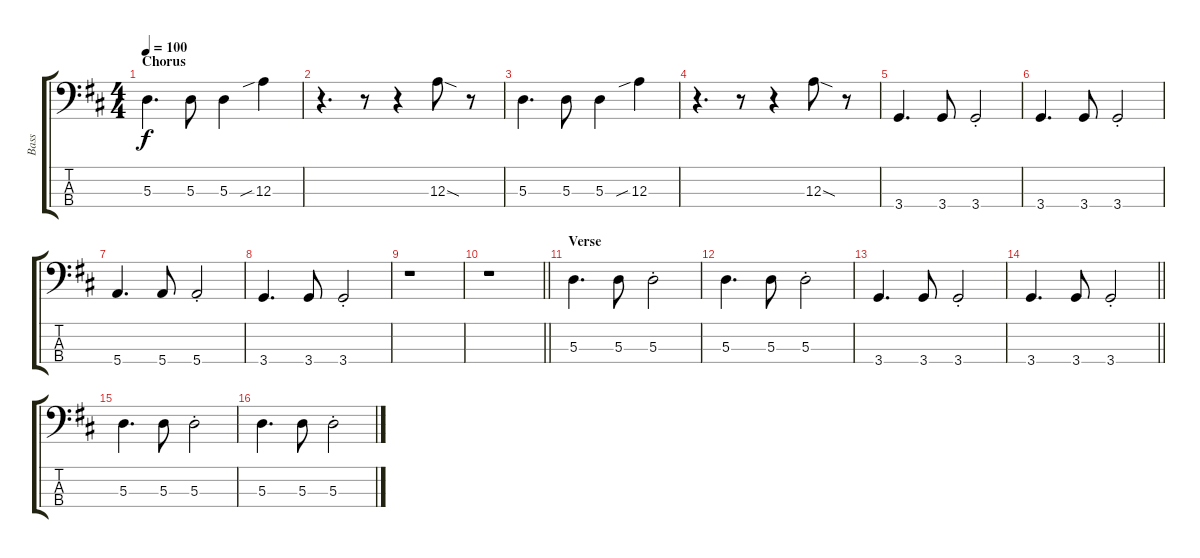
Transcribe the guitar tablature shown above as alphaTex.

\track ("Bass" "Bass") {instrument electricbassfinger}
\staff {score tabs}
\tuning (G2 D2 A1 E1) {hide}
\ts (4 4)
\section ("" "Chorus")
\tempo 100
\clef f4
\ks d
5.3.4{d dy f} 5.3.8 5.3.4 12.3{sib}.4 |
r.4{d} r.8 r.4 12.3{sod}.8 r.8 |
5.3.4{d} 5.3.8 5.3.4 12.3{sib}.4 |
r.4{d} r.8 r.4 12.3{sod}.8 r.8 |
3.4.4{d} 3.4.8 3.4{st}.2 |
3.4.4{d} 3.4.8 3.4{st}.2 |
5.4.4{d} 5.4.8 5.4{st}.2 |
3.4.4{d} 3.4.8 3.4{st}.2 |
r.1 |
\barLineRight lightlight
r.1 |
\section ("" "Verse")
5.3.4{d} 5.3.8 5.3{st}.2 |
5.3.4{d} 5.3.8 5.3{st}.2 |
3.4.4{d} 3.4.8 3.4{st}.2 |
\barLineRight lightlight
3.4.4{d} 3.4.8 3.4{st}.2 |
5.3.4{d} 5.3.8 5.3{st}.2 |
5.3.4{d} 5.3.8 5.3{st}.2
